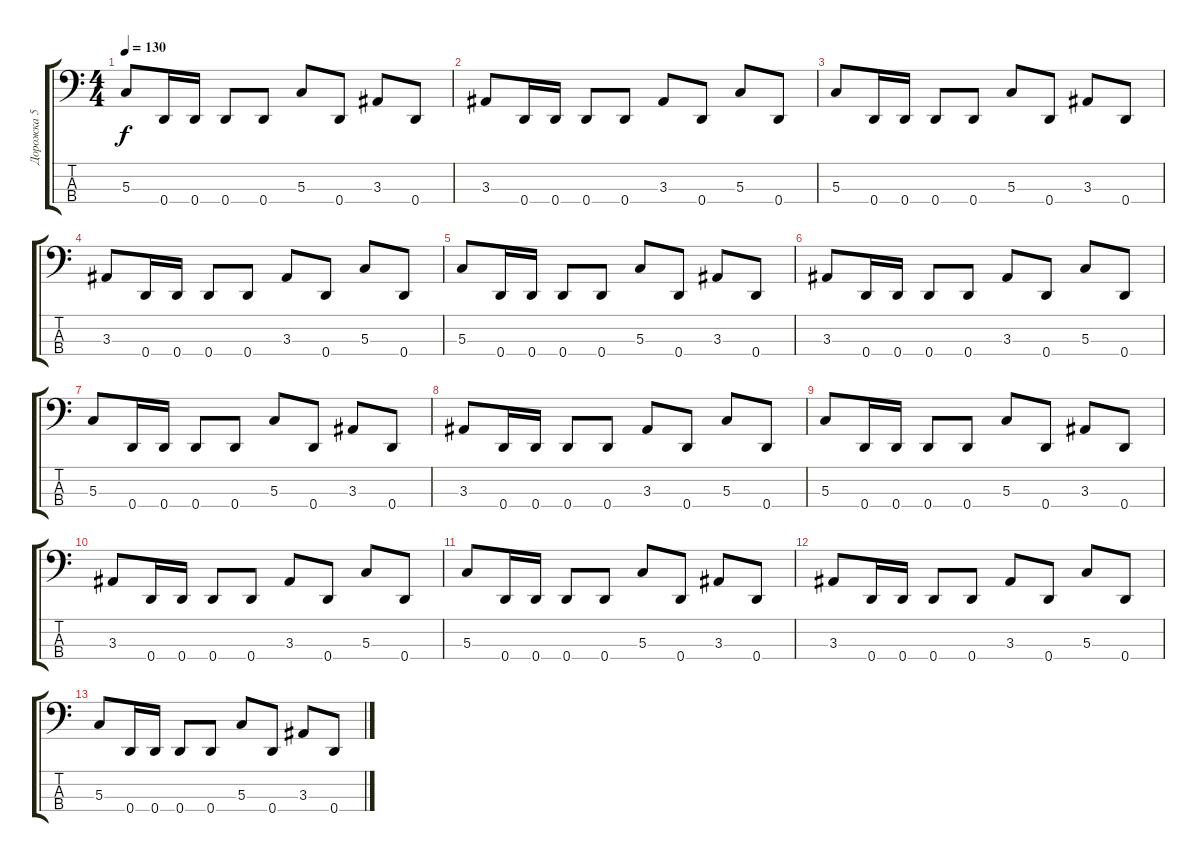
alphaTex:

\track ("Дорожка 5" "Дорожка 5") {instrument electricbasspick}
\staff {score tabs}
\tuning (F2 C2 G1 D1) {hide}
\ts (4 4)
\tempo 130
\clef f4
\ks c
5.3.8{dy f} 0.4.16 0.4.16 0.4.8 0.4.8 5.3.8 0.4.8 3.3.8 0.4.8 |
3.3.8 0.4.16 0.4.16 0.4.8 0.4.8 3.3.8 0.4.8 5.3.8 0.4.8 |
5.3.8 0.4.16 0.4.16 0.4.8 0.4.8 5.3.8 0.4.8 3.3.8 0.4.8 |
3.3.8 0.4.16 0.4.16 0.4.8 0.4.8 3.3.8 0.4.8 5.3.8 0.4.8 |
5.3.8 0.4.16 0.4.16 0.4.8 0.4.8 5.3.8 0.4.8 3.3.8 0.4.8 |
3.3.8 0.4.16 0.4.16 0.4.8 0.4.8 3.3.8 0.4.8 5.3.8 0.4.8 |
5.3.8 0.4.16 0.4.16 0.4.8 0.4.8 5.3.8 0.4.8 3.3.8 0.4.8 |
3.3.8 0.4.16 0.4.16 0.4.8 0.4.8 3.3.8 0.4.8 5.3.8 0.4.8 |
5.3.8 0.4.16 0.4.16 0.4.8 0.4.8 5.3.8 0.4.8 3.3.8 0.4.8 |
3.3.8 0.4.16 0.4.16 0.4.8 0.4.8 3.3.8 0.4.8 5.3.8 0.4.8 |
5.3.8 0.4.16 0.4.16 0.4.8 0.4.8 5.3.8 0.4.8 3.3.8 0.4.8 |
3.3.8 0.4.16 0.4.16 0.4.8 0.4.8 3.3.8 0.4.8 5.3.8 0.4.8 |
5.3.8 0.4.16 0.4.16 0.4.8 0.4.8 5.3.8 0.4.8 3.3.8 0.4.8
